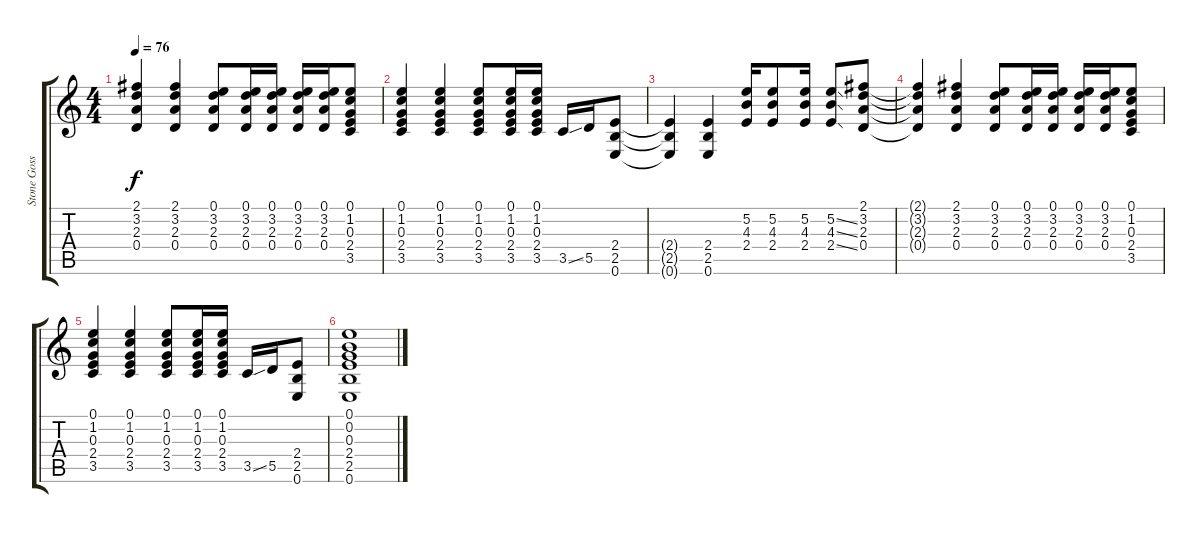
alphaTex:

\track ("Stone Gossard (Guitar)" "Stone Goss") {instrument electricguitarclean}
\staff {score tabs}
\tuning (E4 B3 G3 D3 A2 E2) {hide}
\ts (4 4)
\tempo 76
\clef g2
\ks c
(2.1{t} 3.2{t} 2.3{t} 0.4{t}).4{dy f} (2.1 3.2 2.3 0.4).4 (0.1 3.2 2.3 0.4).8 (0.1 3.2 2.3 0.4).16 (0.1 3.2 2.3 0.4).16 (0.1 3.2 2.3 0.4).16 (0.1 3.2 2.3 0.4).16 (0.1 1.2 0.3 2.4 3.5).8 |
(0.1 1.2 0.3 2.4 3.5).4 (0.1 1.2 0.3 2.4 3.5).4 (0.1 1.2 0.3 2.4 3.5).8 (0.1 1.2 0.3 2.4 3.5).16 (0.1 1.2 0.3 2.4 3.5).16 3.5{ss}.16 5.5.16 (2.4 2.5 0.6).8 |
(2.4{t} 2.5{t} 0.6{t}).4 (2.4 2.5 0.6).4 (5.2 4.3 2.4).16 (5.2 4.3 2.4).8 (5.2 4.3 2.4).16 (5.2{ss} 4.3{ss} 2.4{ss}).8 (2.1 3.2 2.3 0.4).8 |
(2.1{t} 3.2{t} 2.3{t} 0.4{t}).4 (2.1 3.2 2.3 0.4).4 (0.1 3.2 2.3 0.4).8 (0.1 3.2 2.3 0.4).16 (0.1 3.2 2.3 0.4).16 (0.1 3.2 2.3 0.4).16 (0.1 3.2 2.3 0.4).16 (0.1 1.2 0.3 2.4 3.5).8 |
(0.1 1.2 0.3 2.4 3.5).4 (0.1 1.2 0.3 2.4 3.5).4 (0.1 1.2 0.3 2.4 3.5).8 (0.1 1.2 0.3 2.4 3.5).16 (0.1 1.2 0.3 2.4 3.5).16 3.5{ss}.16 5.5.16 (2.4 2.5 0.6).8 |
(0.1 0.2 0.3 2.4 2.5 0.6).1
